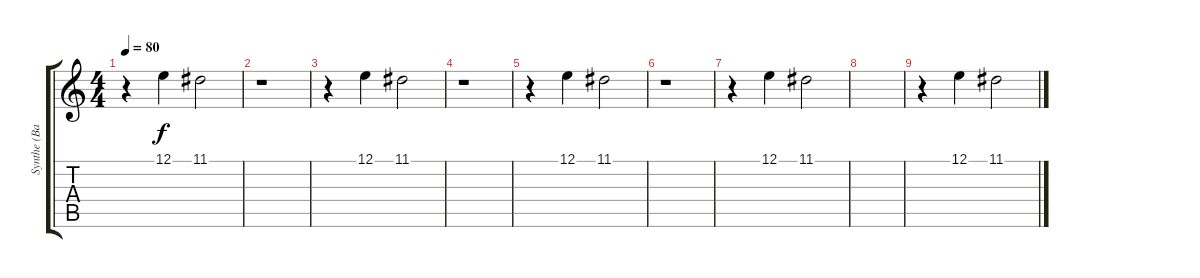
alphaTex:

\track ("Synthe (Back Voice)" "Synthe (Ba") {instrument synthvoice}
\staff {score tabs}
\tuning (E4 B3 G3 D3 A2 E2) {hide}
\ts (4 4)
\tempo 80
\clef g2
\ks c
r.4{dy f} 12.1.4 11.1.2 |
r.1 |
r.4 12.1.4 11.1.2 |
r.1 |
r.4 12.1.4 11.1.2 |
r.1 |
r.4 12.1.4 11.1.2 |
|
r.4 12.1.4 11.1.2
